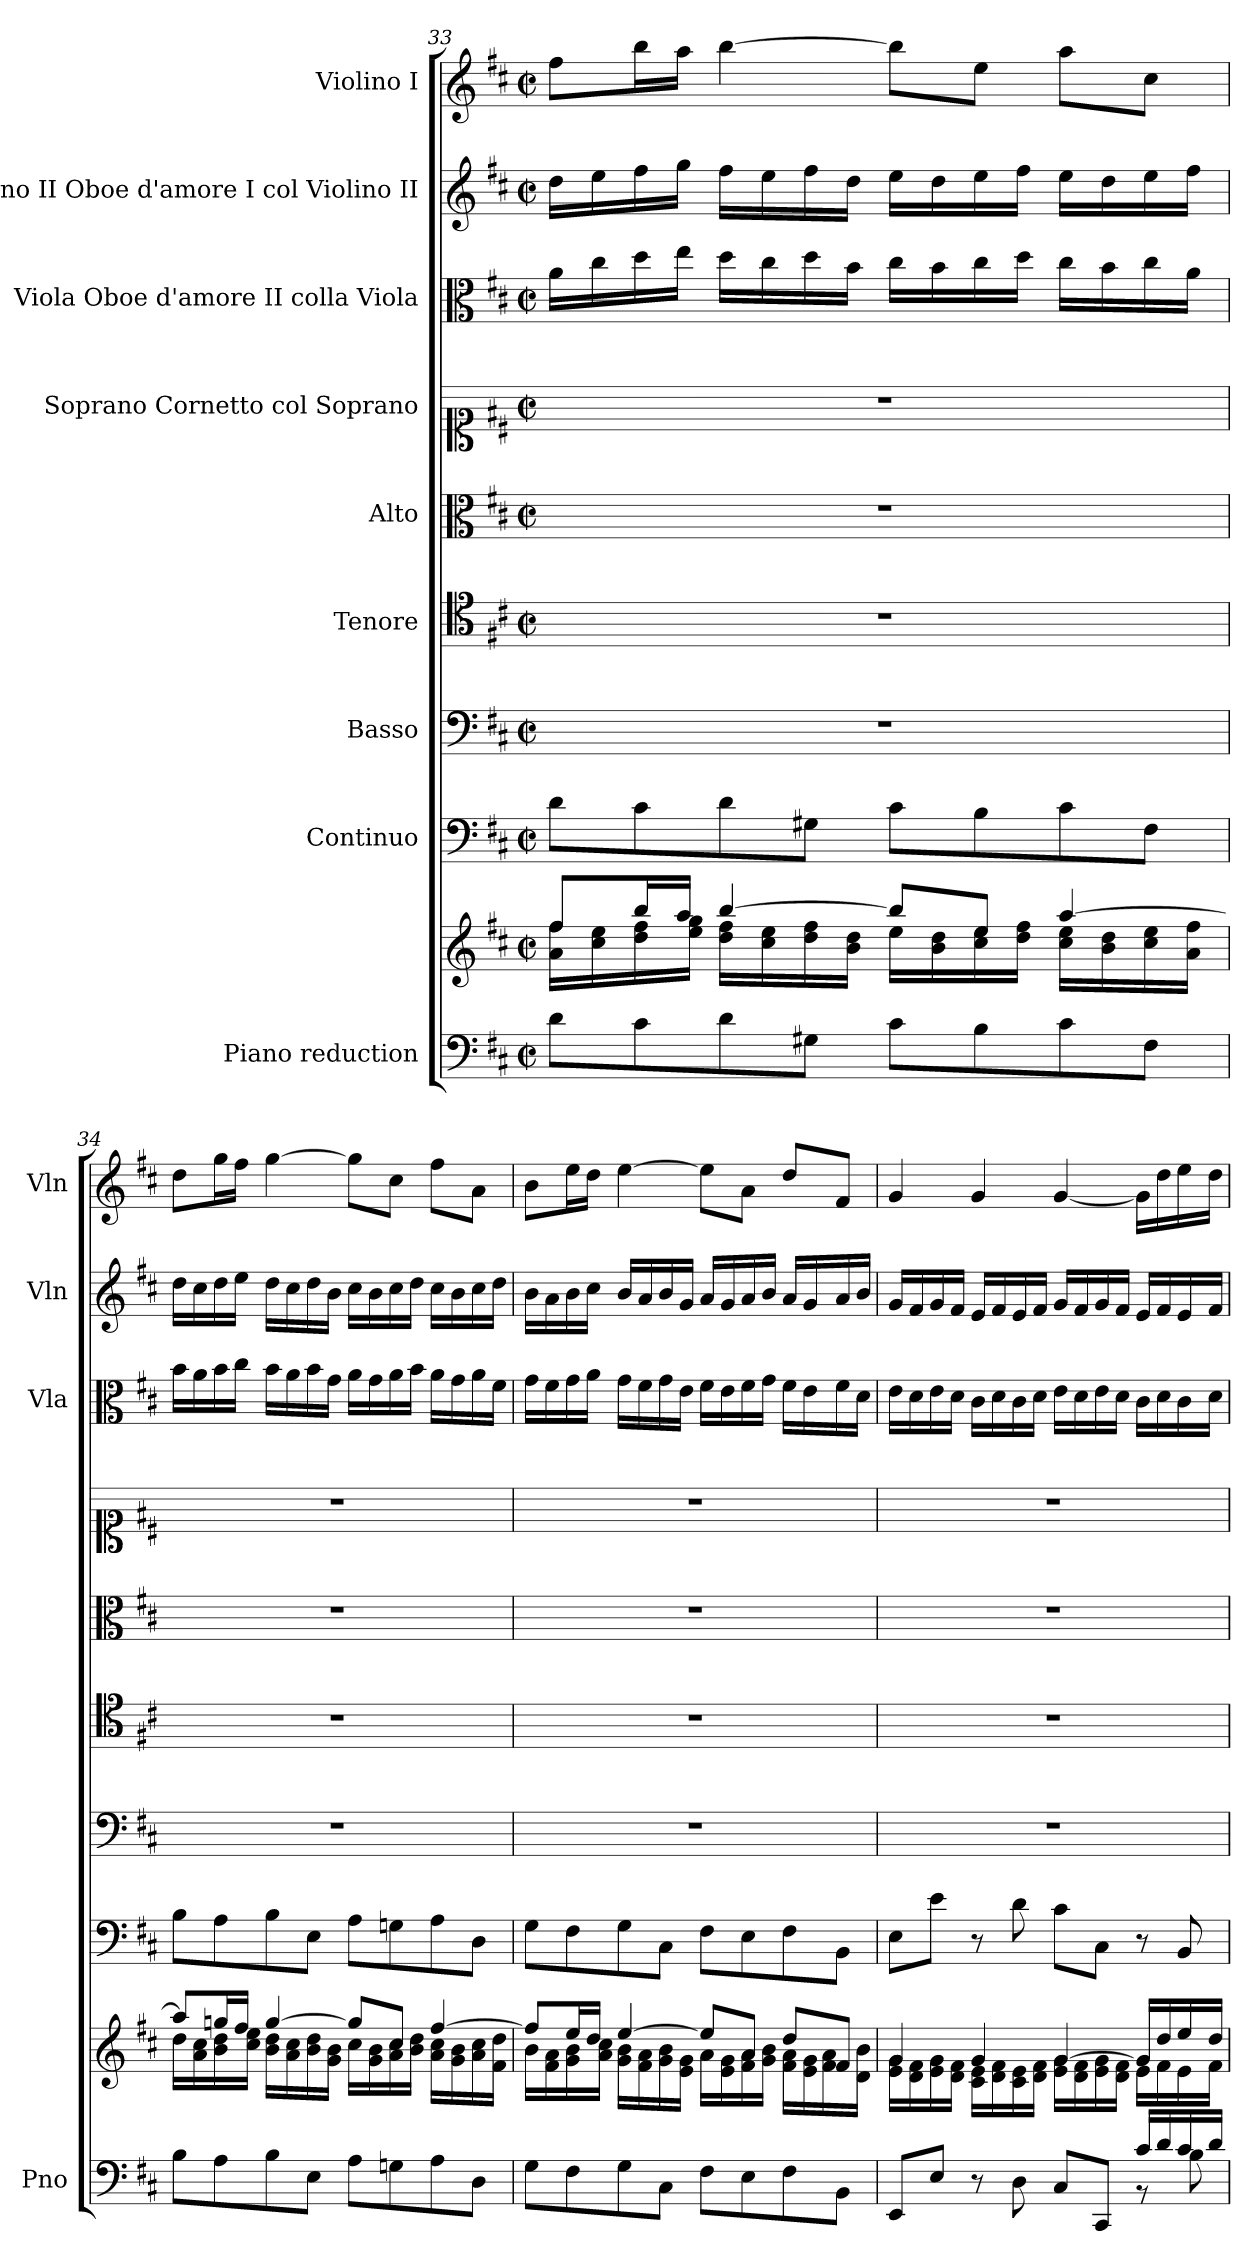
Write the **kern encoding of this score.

**kern	**kern	**kern	**kern	**kern	**kern	**kern	**kern	**kern	**kern
*part9	*part9	*part8	*part7	*part6	*part5	*part4	*part3	*part2	*part1
*staff10	*staff9	*staff8	*staff7	*staff6	*staff5	*staff4	*staff3	*staff2	*staff1
*I"Piano reduction	*	*I"Continuo	*I"Basso	*I"Tenore	*I"Alto	*I"Soprano Cornetto col Soprano	*I"Viola Oboe d'amore II colla Viola	*I"Violino II Oboe d'amore I col Violino II	*I"Violino I
*I'Pno	*	*	*	*	*	*	*I'Vla	*I'Vln	*I'Vln
!!LO:PB:g=z
*clefF4	*clefG2	*clefF4	*clefF4	*clefC4	*clefC3	*clefC1	*clefC3	*clefG2	*clefG2
*k[f#c#]	*k[f#c#]	*k[f#c#]	*k[f#c#]	*k[f#c#]	*k[f#c#]	*k[f#c#]	*k[f#c#]	*k[f#c#]	*k[f#c#]
*M2/2	*M2/2	*M2/2	*M2/2	*M2/2	*M2/2	*M2/2	*M2/2	*M2/2	*M2/2
*met(c|)	*met(c|)	*met(c|)	*met(c|)	*met(c|)	*met(c|)	*met(c|)	*met(c|)	*met(c|)	*met(c|)
=33	=33	=33	=33	=33	=33	=33	=33	=33	=33
*	*^	*	*	*	*	*	*	*	*
8d\L	8ff#/L	16a\ 16ff#\LL	8d\L	1r	1r	1r	1r	16a\LL	16dd\LL	8ff#\L
.	.	16cc#\ 16ee\	.	.	.	.	.	16cc#\	16ee\	.
8c#\	16bb/L	16dd\ 16ff#\	8c#\	.	.	.	.	16dd\	16ff#\	16bb\L
.	16aa/JJ	16ee\ 16gg\JJ	.	.	.	.	.	16ee\JJ	16gg\JJ	16aa\JJ
8d\	[4bb/	16dd\ 16ff#\LL	8d\	.	.	.	.	16dd\LL	16ff#\LL	[4bb\
.	.	16cc#\ 16ee\	.	.	.	.	.	16cc#\	16ee\	.
8G#X\J	.	16dd\ 16ff#\	8G#X\J	.	.	.	.	16dd\	16ff#\	.
.	.	16b\ 16dd\JJ	.	.	.	.	.	16b\JJ	16dd\JJ	.
8c#\L	8bb/L]	16ee\LL	8c#\L	.	.	.	.	16cc#\LL	16ee\LL	8bb\L]
.	.	16b\ 16dd\	.	.	.	.	.	16b\	16dd\	.
8B\	8ee/J	16cc#\ 16ee\	8B\	.	.	.	.	16cc#\	16ee\	8ee\J
.	.	16dd\ 16ff#\JJ	.	.	.	.	.	16dd\JJ	16ff#\JJ	.
8c#\	[4aa/	16cc#\ 16ee\LL	8c#\	.	.	.	.	16cc#\LL	16ee\LL	8aa\L
.	.	16b\ 16dd\	.	.	.	.	.	16b\	16dd\	.
8F#\J	.	16cc#\ 16ee\	8F#\J	.	.	.	.	16cc#\	16ee\	8cc#\J
.	.	16a\ 16ff#\JJ	.	.	.	.	.	16a\JJ	16ff#\JJ	.
=34	=34	=34	=34	=34	=34	=34	=34	=34	=34	=34
8B\L	8aa/L]	16dd\LL	8B\L	1r	1r	1r	1r	16b\LL	16dd\LL	8dd\L
.	.	16a\ 16cc#\	.	.	.	.	.	16a\	16cc#\	.
8A\	16ggn/L	16b\ 16dd\	8A\	.	.	.	.	16b\	16dd\	16gg\L
.	16ff#/JJ	16cc#\ 16ee\JJ	.	.	.	.	.	16cc#\JJ	16ee\JJ	16ff#\JJ
8B\	[4gg/	16b\ 16dd\LL	8B\	.	.	.	.	16b\LL	16dd\LL	[4gg\
.	.	16a\ 16cc#\	.	.	.	.	.	16a\	16cc#\	.
8E\J	.	16b\ 16dd\	8E\J	.	.	.	.	16b\	16dd\	.
.	.	16g\ 16b\JJ	.	.	.	.	.	16g\JJ	16b\JJ	.
8A\L	8gg/L]	16cc#\LL	8A\L	.	.	.	.	16a\LL	16cc#\LL	8gg\L]
.	.	16g\ 16b\	.	.	.	.	.	16g\	16b\	.
8Gn\	8cc#/J	16a\ 16cc#\	8Gn\	.	.	.	.	16a\	16cc#\	8cc#\J
.	.	16b\ 16dd\JJ	.	.	.	.	.	16b\JJ	16dd\JJ	.
8A\	[4ff#/	16a\ 16cc#\LL	8A\	.	.	.	.	16a\LL	16cc#\LL	8ff#\L
.	.	16g\ 16b\	.	.	.	.	.	16g\	16b\	.
8D\J	.	16a\ 16cc#\	8D\J	.	.	.	.	16a\	16cc#\	8a\J
.	.	16f#\ 16dd\JJ	.	.	.	.	.	16f#\JJ	16dd\JJ	.
=35	=35	=35	=35	=35	=35	=35	=35	=35	=35	=35
8G\L	8ff#/L]	16b\LL	8G\L	1r	1r	1r	1r	16g\LL	16b\LL	8b\L
.	.	16f#\ 16a\	.	.	.	.	.	16f#\	16a\	.
8F#\	16ee/L	16g\ 16b\	8F#\	.	.	.	.	16g\	16b\	16ee\L
.	16dd/JJ	16a\ 16cc#\JJ	.	.	.	.	.	16a\JJ	16cc#\JJ	16dd\JJ
8G\	[4ee/	16g\ 16b\LL	8G\	.	.	.	.	16g\LL	16b/LL	[4ee\
.	.	16f#\ 16a\	.	.	.	.	.	16f#\	16a/	.
8C#\J	.	16g\ 16b\	8C#\J	.	.	.	.	16g\	16b/	.
.	.	16e\ 16g\JJ	.	.	.	.	.	16e\JJ	16g/JJ	.
8F#\L	8ee/L]	16a\LL	8F#\L	.	.	.	.	16f#\LL	16a/LL	8ee\L]
.	.	16e\ 16g\	.	.	.	.	.	16e\	16g/	.
8E\	8a/J	16f#\ 16a\	8E\	.	.	.	.	16f#\	16a/	8a\J
.	.	16g\ 16b\JJ	.	.	.	.	.	16g\JJ	16b/JJ	.
8F#\	8dd/L	16f#\ 16a\LL	8F#\	.	.	.	.	16f#\LL	16a/LL	8dd/L
.	.	16e\ 16g\	.	.	.	.	.	16e\	16g/	.
8BB\J	8f#/J	16f#\ 16a\	8BB\J	.	.	.	.	16f#\	16a/	8f#/J
.	.	16d\ 16b\JJ	.	.	.	.	.	16d\JJ	16b/JJ	.
!!LO:PB:g=z
=36	=36	=36	=36	=36	=36	=36	=36	=36	=36	=36
*^	*	*	*	*	*	*	*	*	*	*
8EE/L	2.ryy	4g/	16e\ 16g\LL	8E\L	1r	1r	1r	1r	16e\LL	16g/LL	4g/
.	.	.	16d\ 16f#\	.	.	.	.	.	16d\	16f#/	.
8E/J	.	.	16e\ 16g\	8e\J	.	.	.	.	16e\	16g/	.
.	.	.	16d\ 16f#\JJ	.	.	.	.	.	16d\JJ	16f#/JJ	.
8r	.	4g/	16c#\ 16e\LL	8r	.	.	.	.	16c#\LL	16e/LL	4g/
.	.	.	16d\ 16f#\	.	.	.	.	.	16d\	16f#/	.
8D\	.	.	16c#\ 16e\	8d\	.	.	.	.	16c#\	16e/	.
.	.	.	16d\ 16f#\JJ	.	.	.	.	.	16d\JJ	16f#/JJ	.
8C#/L	.	[4g/	16e\ 16g\LL	8c#\L	.	.	.	.	16e\LL	16g/LL	[4g/
.	.	.	16d\ 16f#\	.	.	.	.	.	16d\	16f#/	.
8CC#/J	.	.	16e\ 16g\	8C#\J	.	.	.	.	16e\	16g/	.
.	.	.	16d\ 16f#\JJ	.	.	.	.	.	16d\JJ	16f#/JJ	.
16c#/LL	8r	16g/LL]	16e\LL	8r	.	.	.	.	16c#\LL	16e/LL	16g\LL]
16d/	.	16dd/	16f#\	.	.	.	.	.	16d\	16f#/	16dd\
16c#/	8B\	16ee/	16e\	8BB/	.	.	.	.	16c#\	16e/	16ee\
16d/JJ	.	16dd/JJ	16f#\JJ	.	.	.	.	.	16d\JJ	16f#/JJ	16dd\JJ
*v	*v	*	*	*	*	*	*	*	*	*	*
*	*v	*v	*	*	*	*	*	*	*	*
=	=	=	=	=	=	=	=	=	=
*-	*-	*-	*-	*-	*-	*-	*-	*-	*-
